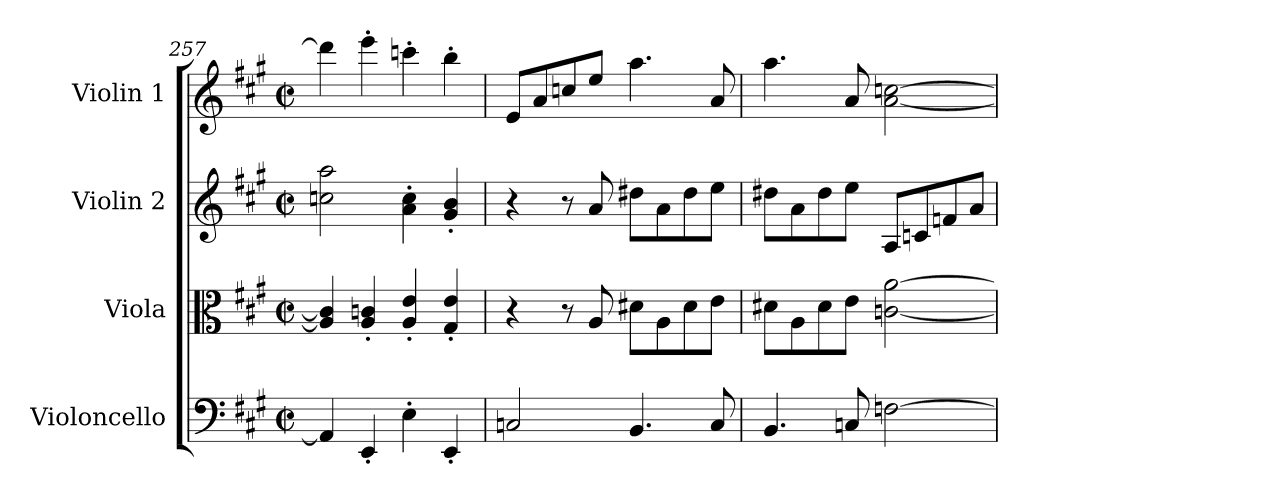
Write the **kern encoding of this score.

**kern	**kern	**kern	**kern
*part4	*part3	*part2	*part1
*staff4	*staff3	*staff2	*staff1
*I"Violoncello	*I"Viola	*I"Violin 2	*I"Violin 1
*I'Vc	*I'Vla	*I'Vln	*I'Vln
*clefF4	*clefC3	*clefG2	*clefG2
*k[f#c#g#]	*k[f#c#g#]	*k[f#c#g#]	*k[f#c#g#]
*M2/2	*M2/2	*M2/2	*M2/2
*met(c|)	*met(c|)	*met(c|)	*met(c|)
=257	=257	=257	=257
4AA/]	4A/] 4c/]	2ccn\ 2aa\	4ddd#\]
4EE'/	4A/' 4cn/'	.	4eee'\
4E'\	4A/' 4e/'	4a\' 4cc\'	4cccn'\
4EE'/	4G#/' 4e/'	4g#/' 4b/'	4bb'\
=258	=258	=258	=258
2Cn/	4r	4r	8e/L
.	.	.	8a/
.	8r	8r	8ccn/
.	8A/	8a/	8ee/J
4.BB/	8d#X\L	8dd#X\L	4.aa\
.	8A\	8a\	.
.	8d#\	8dd#\	.
8C/	8e\J	8ee\J	8a/
=259	=259	=259	=259
4.BB/	8d#X\L	8dd#X\L	4.aa\
.	8A\	8a\	.
.	8d#\	8dd#\	.
8Cn/	8e\J	8ee\J	8a/
[2Fn\	[2cn\ [2a\	8A/L	[2a\ [2ccn\
.	.	8cn/	.
.	.	8fn/	.
.	.	8a/J	.
=	=	=	=
*-	*-	*-	*-
